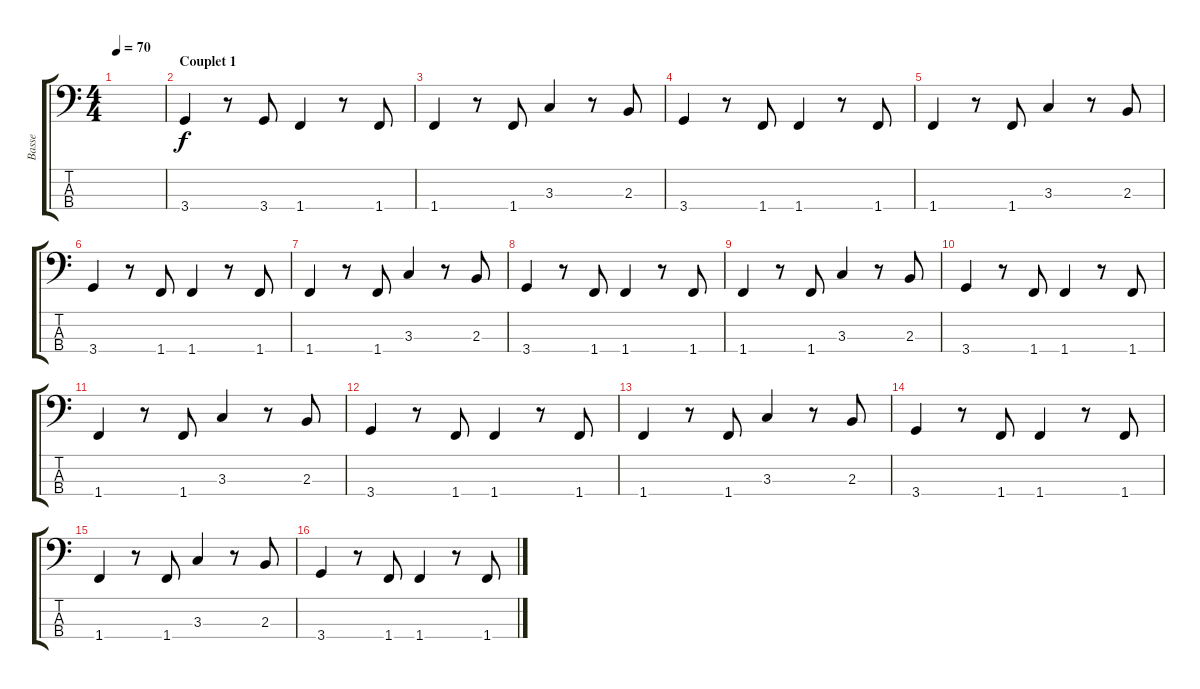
\track ("Basse" "Basse") {instrument electricbasspick}
\staff {score tabs}
\tuning (G2 D2 A1 E1) {hide}
\ts (4 4)
\tempo 70
\clef f4
\ks c
|
\section ("" "Couplet 1")
3.4.4 r.8 3.4.8 1.4.4 r.8 1.4.8 |
1.4.4 r.8 1.4.8 3.3.4 r.8 2.3.8 |
3.4.4 r.8 1.4.8 1.4.4 r.8 1.4.8 |
1.4.4 r.8 1.4.8 3.3.4 r.8 2.3.8 |
3.4.4 r.8 1.4.8 1.4.4 r.8 1.4.8 |
1.4.4 r.8 1.4.8 3.3.4 r.8 2.3.8 |
3.4.4 r.8 1.4.8 1.4.4 r.8 1.4.8 |
1.4.4 r.8 1.4.8 3.3.4 r.8 2.3.8 |
3.4.4 r.8 1.4.8 1.4.4 r.8 1.4.8 |
1.4.4 r.8 1.4.8 3.3.4 r.8 2.3.8 |
3.4.4 r.8 1.4.8 1.4.4 r.8 1.4.8 |
1.4.4 r.8 1.4.8 3.3.4 r.8 2.3.8 |
3.4.4 r.8 1.4.8 1.4.4 r.8 1.4.8 |
1.4.4 r.8 1.4.8 3.3.4 r.8 2.3.8 |
3.4.4 r.8 1.4.8 1.4.4 r.8 1.4.8
